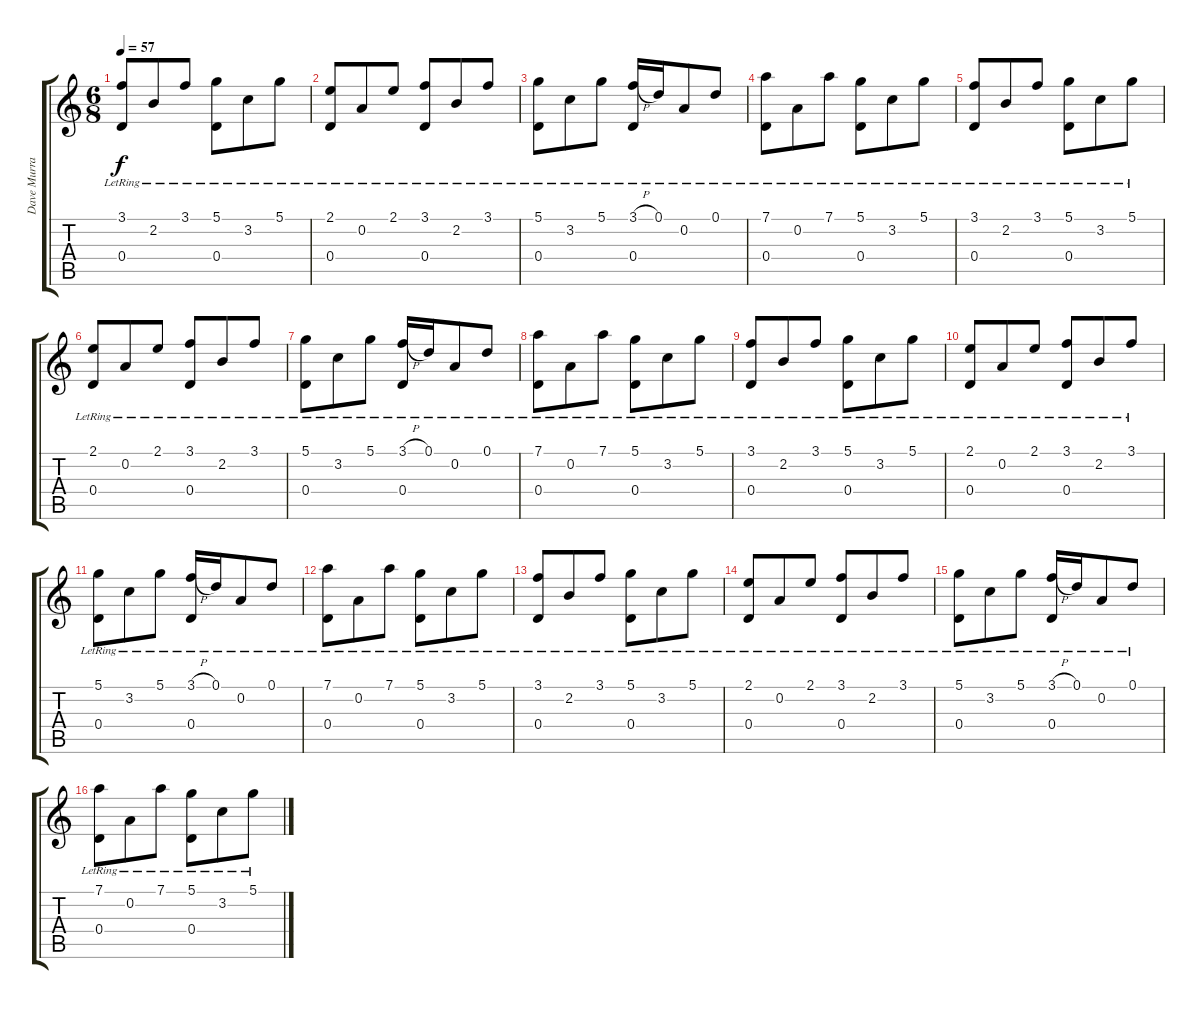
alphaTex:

\track ("Dave Murray Acoustic" "Dave Murra") {instrument acousticguitarsteel}
\staff {score tabs}
\tuning (D4 A3 G3 D3 A2 D2) {hide}
\ts (6 8)
\tempo 57
\clef g2
\ks c
(3.1{lr} 0.4{lr}).8{dy f} 2.2{lr}.8 3.1{lr}.8 (5.1{lr} 0.4{lr}).8 3.2{lr}.8 5.1{lr}.8 |
(2.1{lr} 0.4{lr}).8 0.2{lr}.8 2.1{lr}.8 (3.1{lr} 0.4{lr}).8 2.2{lr}.8 3.1{lr}.8 |
(5.1{lr} 0.4{lr}).8 3.2{lr}.8 5.1{lr}.8 (3.1{h lr} 0.4{lr}).16 0.1{lr}.16 0.2{lr}.8 0.1{lr}.8 |
(7.1{lr} 0.4{lr}).8 0.2{lr}.8 7.1{lr}.8 (5.1{lr} 0.4{lr}).8 3.2{lr}.8 5.1{lr}.8 |
(3.1{lr} 0.4{lr}).8 2.2{lr}.8 3.1{lr}.8 (5.1{lr} 0.4{lr}).8 3.2{lr}.8 5.1{lr}.8 |
(2.1{lr} 0.4{lr}).8 0.2{lr}.8 2.1{lr}.8 (3.1{lr} 0.4{lr}).8 2.2{lr}.8 3.1{lr}.8 |
(5.1{lr} 0.4{lr}).8 3.2{lr}.8 5.1{lr}.8 (3.1{h lr} 0.4{lr}).16 0.1{lr}.16 0.2{lr}.8 0.1{lr}.8 |
(7.1{lr} 0.4{lr}).8 0.2{lr}.8 7.1{lr}.8 (5.1{lr} 0.4{lr}).8 3.2{lr}.8 5.1{lr}.8 |
(3.1{lr} 0.4{lr}).8 2.2{lr}.8 3.1{lr}.8 (5.1{lr} 0.4{lr}).8 3.2{lr}.8 5.1{lr}.8 |
(2.1{lr} 0.4{lr}).8 0.2{lr}.8 2.1{lr}.8 (3.1{lr} 0.4{lr}).8 2.2{lr}.8 3.1{lr}.8 |
(5.1{lr} 0.4{lr}).8 3.2{lr}.8 5.1{lr}.8 (3.1{h lr} 0.4{lr}).16 0.1{lr}.16 0.2{lr}.8 0.1{lr}.8 |
(7.1{lr} 0.4{lr}).8 0.2{lr}.8 7.1{lr}.8 (5.1{lr} 0.4{lr}).8 3.2{lr}.8 5.1{lr}.8 |
(3.1{lr} 0.4{lr}).8 2.2{lr}.8 3.1{lr}.8 (5.1{lr} 0.4{lr}).8 3.2{lr}.8 5.1{lr}.8 |
(2.1{lr} 0.4{lr}).8 0.2{lr}.8 2.1{lr}.8 (3.1{lr} 0.4{lr}).8 2.2{lr}.8 3.1{lr}.8 |
(5.1{lr} 0.4{lr}).8 3.2{lr}.8 5.1{lr}.8 (3.1{h lr} 0.4{lr}).16 0.1{lr}.16 0.2{lr}.8 0.1{lr}.8 |
(7.1{lr} 0.4{lr}).8 0.2{lr}.8 7.1{lr}.8 (5.1{lr} 0.4{lr}).8 3.2{lr}.8 5.1{lr}.8
